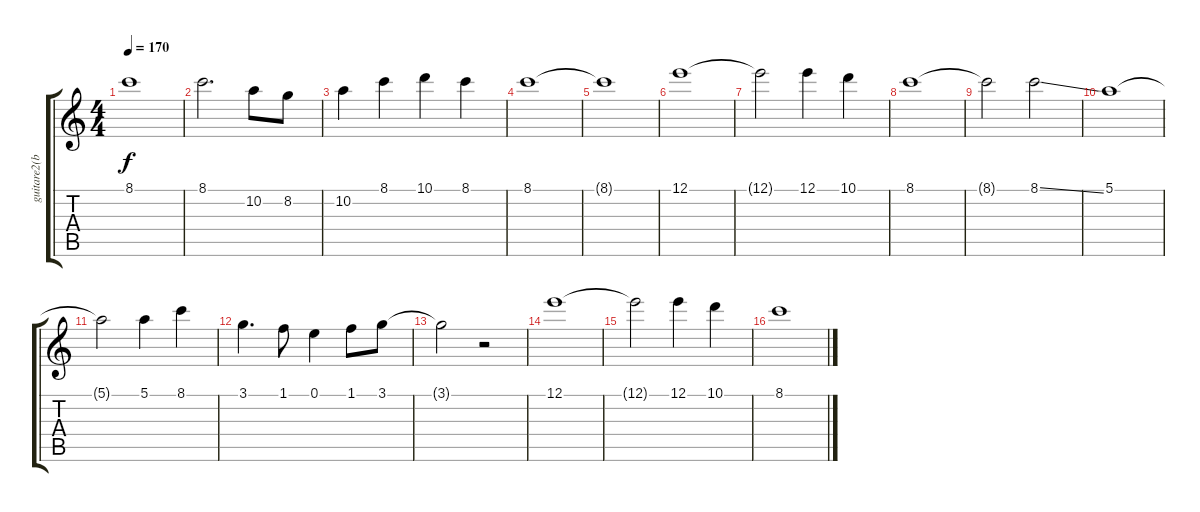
\track ("guitare2(bruce)" "guitare2(b") {instrument distortionguitar}
\staff {score tabs}
\tuning (E4 B3 G3 D3 A2 E2) {hide}
\ts (4 4)
\tempo 170
\clef g2
\ks c
8.1{t}.1{dy f} |
8.1.2{d} 10.2.8 8.2.8 |
10.2.4 8.1.4 10.1.4 8.1.4 |
8.1.1 |
8.1{t}.1 |
12.1.1{volume 8} |
12.1{t}.2 12.1.4 10.1.4 |
8.1.1 |
8.1{t}.2 8.1{ss}.2 |
5.1.1 |
5.1{t}.2 5.1.4 8.1.4 |
3.1.4{d} 1.1.8 0.1.4 1.1.8 3.1.8 |
3.1{t}.2 r.2 |
12.1.1 |
12.1{t}.2 12.1.4 10.1.4 |
8.1.1
